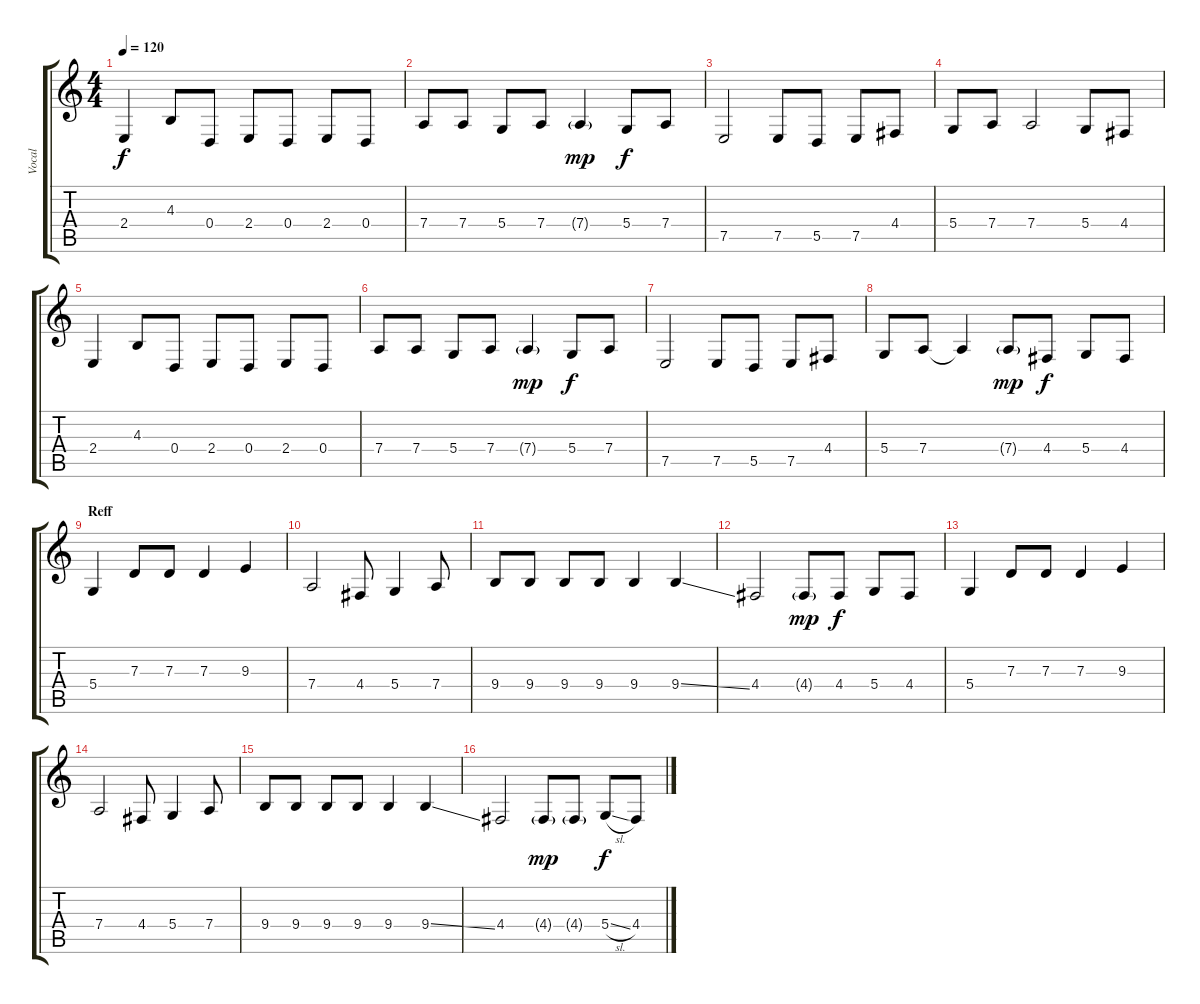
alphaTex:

\track ("Vocal" "Vocal") {instrument lead3calliope}
\staff {score tabs}
\tuning (E4 B3 G3 D3 A2 E2) {hide}
\ts (4 4)
\tempo 120
\clef g2
\ks c
2.4.4{dy f} 4.3.8 0.4.8 2.4.8 0.4.8 2.4.8 0.4.8 |
7.4.8 7.4.8 5.4.8 7.4.8 7.4{g}.4{dy mp} 5.4.8{dy f} 7.4.8 |
7.5.2 7.5.8 5.5.8 7.5.8 4.4.8 |
5.4.8 7.4.8 7.4.2 5.4.8 4.4.8 |
2.4.4 4.3.8 0.4.8 2.4.8 0.4.8 2.4.8 0.4.8 |
7.4.8 7.4.8 5.4.8 7.4.8 7.4{g}.4{dy mp} 5.4.8{dy f} 7.4.8 |
7.5.2 7.5.8 5.5.8 7.5.8 4.4.8 |
5.4.8 7.4.8 7.4{t}.4 7.4{g}.8{dy mp} 4.4.8{dy f} 5.4.8 4.4.8 |
\section ("" "Reff")
5.4.4 7.3.8 7.3.8 7.3.4 9.3.4 |
7.4.2 4.4.8 5.4.4 7.4.8 |
9.4.8 9.4.8 9.4.8 9.4.8 9.4.4 9.4{ss}.4 |
4.4.2 4.4{g}.8{dy mp} 4.4.8{dy f} 5.4.8 4.4.8 |
5.4.4 7.3.8 7.3.8 7.3.4 9.3.4 |
7.4.2 4.4.8 5.4.4 7.4.8 |
9.4.8 9.4.8 9.4.8 9.4.8 9.4.4 9.4{ss}.4 |
4.4.2 4.4{g}.8{dy mp} 4.4{g}.8 5.4{sl}.8{dy f} 4.4.8
